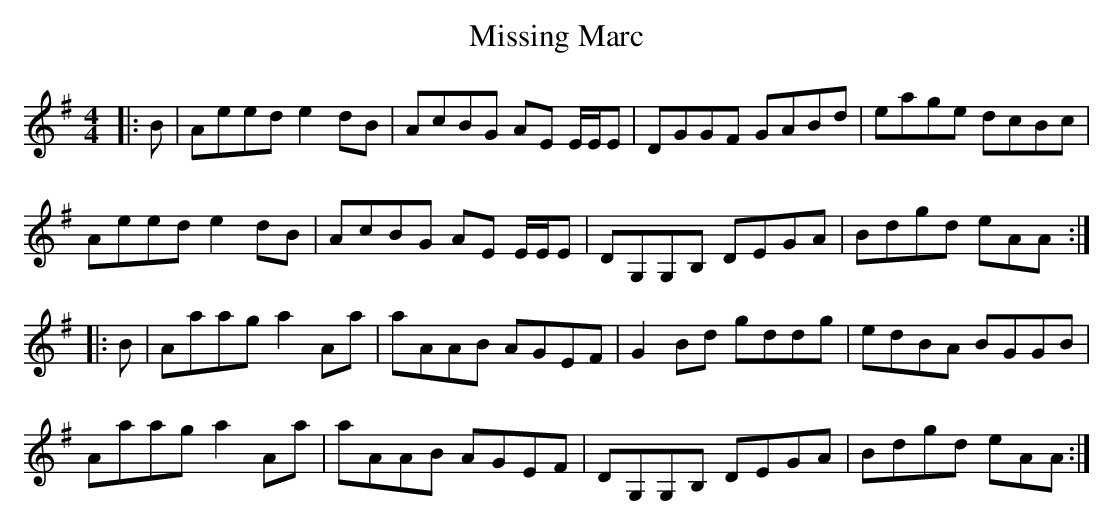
X:1
T: Missing Marc
M: 4/4
L: 1/8
K: Ador
|:B|Aeed e2dB|AcBG AE E/E/E|DGGF GABd|eage dcBc|
Aeed e2dB|AcBG AE E/E/E|DG,G,B, DEGA|Bdgd eAA:|
|:B|Aaag a2Aa|aAAB AGEF|G2Bd gddg|edBA BGGB|
Aaag a2Aa|aAAB AGEF|DG,G,B, DEGA|Bdgd eAA:|
